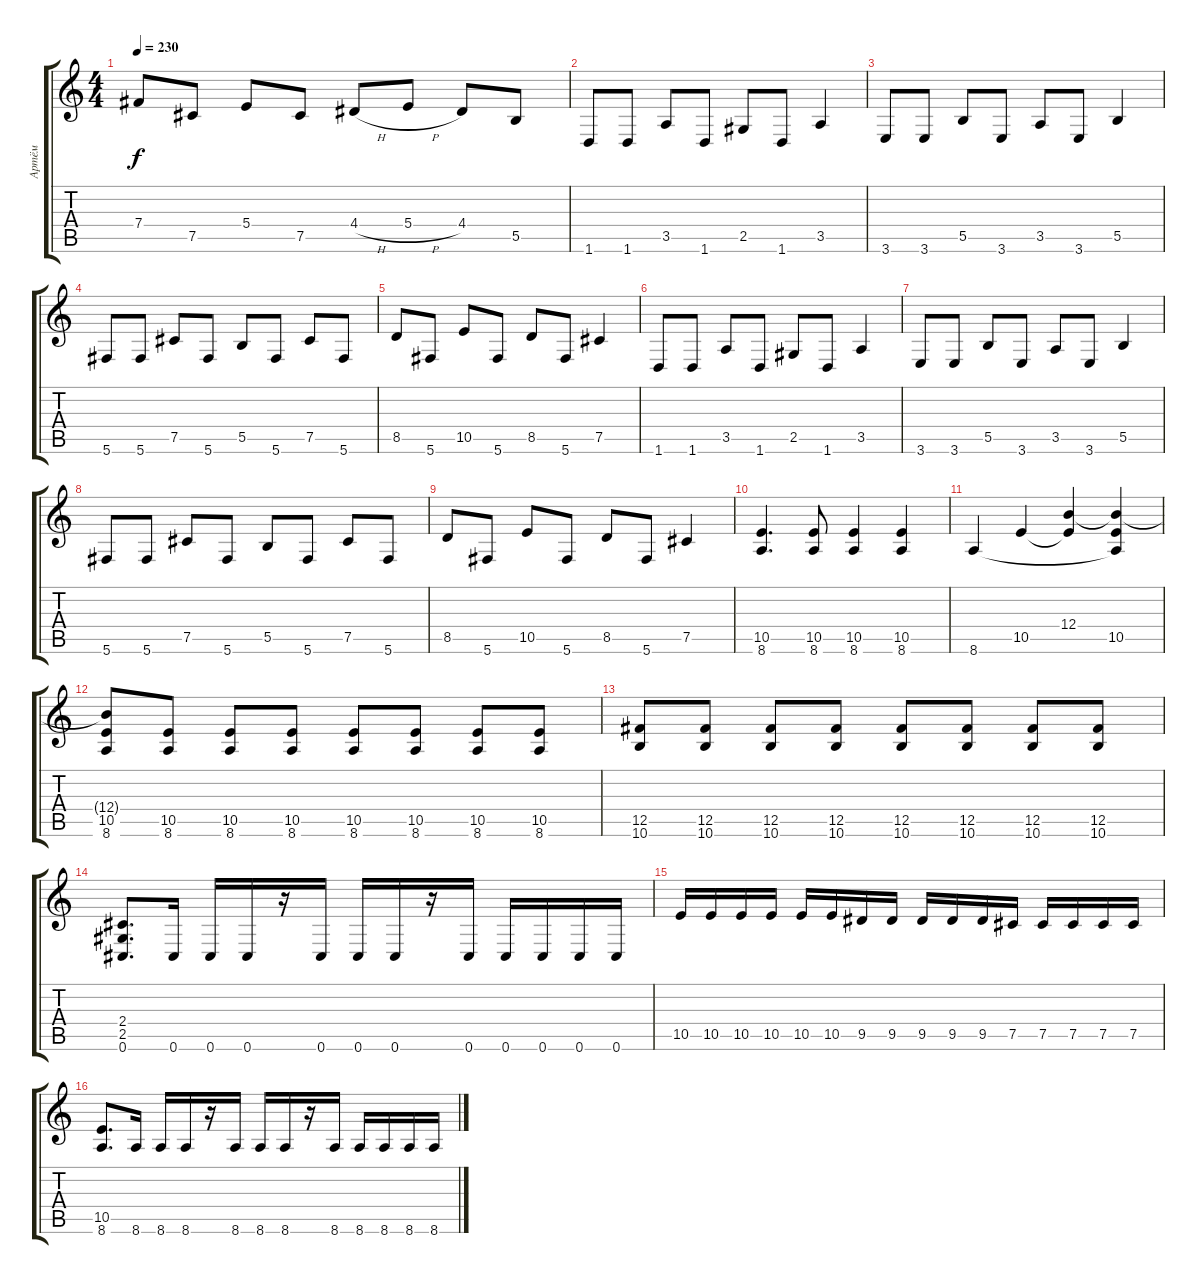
\track ("Артём" "Артём") {instrument distortionguitar}
\staff {score tabs}
\tuning (Db4 Ab3 E3 B2 Gb2 Db2) {hide}
\ts (4 4)
\tempo 230
\clef g2
\ks c
7.4.8{dy f} 7.5.8 5.4.8 7.5.8 4.4{h}.8 5.4{h}.8 4.4.8 5.5.8 |
1.6.8 1.6.8 3.5.8 1.6.8 2.5.8 1.6.8 3.5.4 |
3.6.8 3.6.8 5.5.8 3.6.8 3.5.8 3.6.8 5.5.4 |
5.6.8 5.6.8 7.5.8 5.6.8 5.5.8 5.6.8 7.5.8 5.6.8 |
8.5.8 5.6.8 10.5.8 5.6.8 8.5.8 5.6.8 7.5.4 |
1.6.8 1.6.8 3.5.8 1.6.8 2.5.8 1.6.8 3.5.4 |
3.6.8 3.6.8 5.5.8 3.6.8 3.5.8 3.6.8 5.5.4 |
5.6.8 5.6.8 7.5.8 5.6.8 5.5.8 5.6.8 7.5.8 5.6.8 |
8.5.8 5.6.8 10.5.8 5.6.8 8.5.8 5.6.8 7.5.4 |
(10.5 8.6).4{d} (10.5 8.6).8 (10.5 8.6).4 (10.5 8.6).4 |
8.6.4 10.5.4 (12.4 10.5{t}).4 (12.4{t} 10.5 8.6{t}).4 |
(12.4{t} 10.5 8.6).8 (10.5 8.6).8 (10.5 8.6).8 (10.5 8.6).8 (10.5 8.6).8 (10.5 8.6).8 (10.5 8.6).8 (10.5 8.6).8 |
(12.5 10.6).8 (12.5 10.6).8 (12.5 10.6).8 (12.5 10.6).8 (12.5 10.6).8 (12.5 10.6).8 (12.5 10.6).8 (12.5 10.6).8 |
(2.4 2.5 0.6).8{d} 0.6.16 0.6.16 0.6.16 r.16 0.6.16 0.6.16 0.6.16 r.16 0.6.16 0.6.16 0.6.16 0.6.16 0.6.16 |
10.5.16 10.5.16 10.5.16 10.5.16 10.5.16 10.5.16 9.5.16 9.5.16 9.5.16 9.5.16 9.5.16 7.5.16 7.5.16 7.5.16 7.5.16 7.5.16 |
(10.5 8.6).8{d} 8.6.16 8.6.16 8.6.16 r.16 8.6.16 8.6.16 8.6.16 r.16 8.6.16 8.6.16 8.6.16 8.6.16 8.6.16
